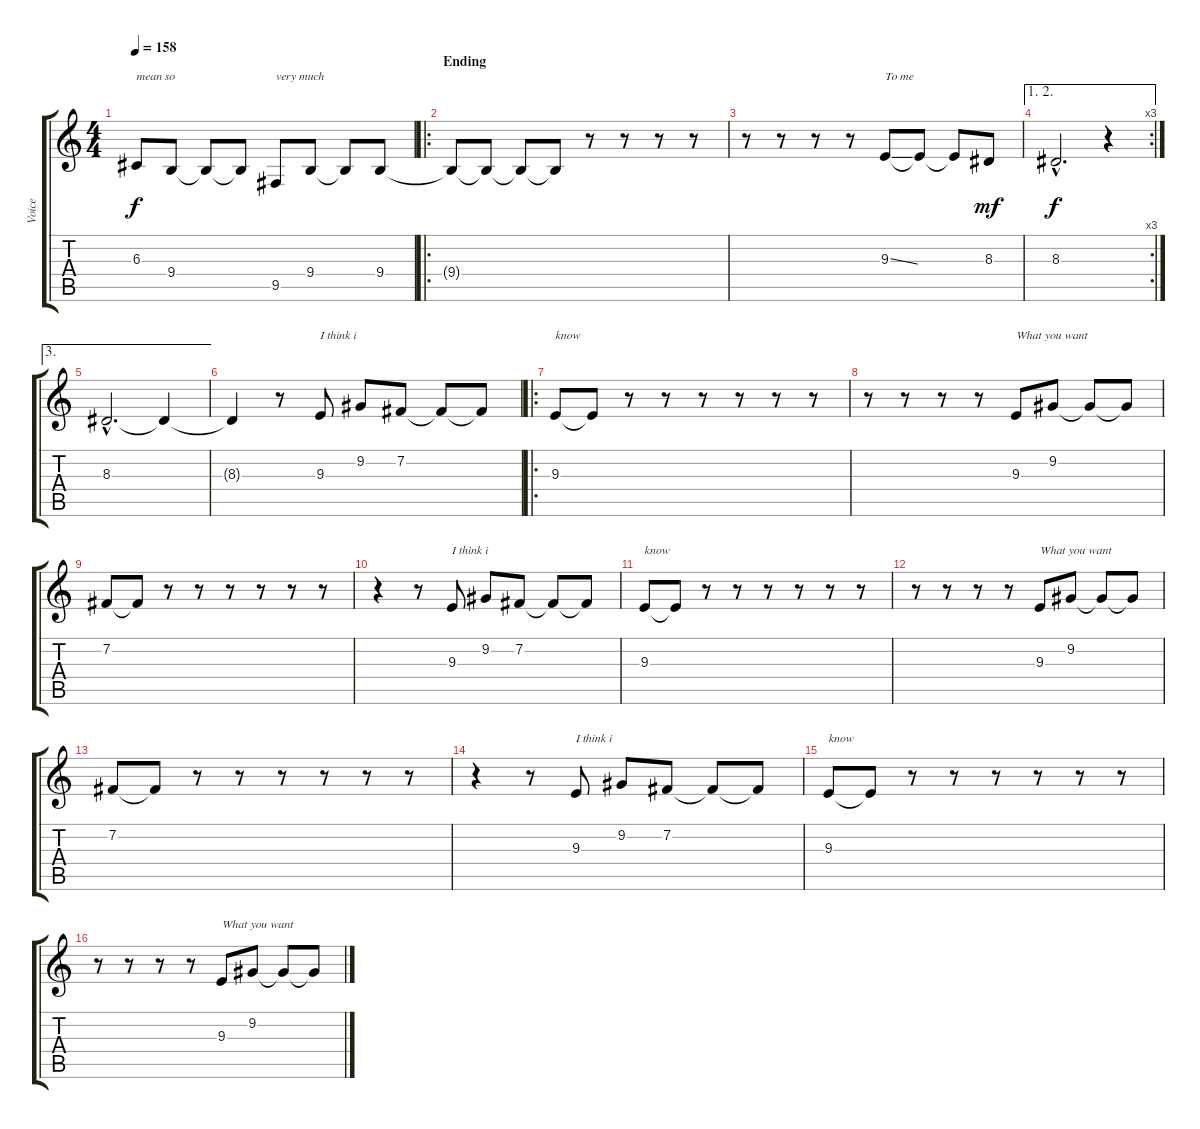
\track ("Voice" "Voice") {instrument voiceoohs}
\staff {score tabs}
\tuning (E4 B3 G3 D3 A2 E2) {hide}
\ts (4 4)
\tempo 158
\clef g2
\ks c
6.3.8{txt "mean so" dy f} 9.4.8 9.4{t}.8 9.4{t}.8 9.5.8{txt "very much"} 9.4.8 9.4{t}.8 9.4.8 |
\ro
\section ("" "Ending")
9.4{t}.8 9.4{t}.8 9.4{t}.8 9.4{t}.8 r.8 r.8 r.8 r.8 |
r.8 r.8 r.8 r.8 9.3{ss}.8{txt "To me"} 9.3{t}.8 9.3{t}.8 8.3.8{dy mf} |
\ae (1 2)
\rc 3
8.3{hac}.2{d dy f} r.4 |
\ae 3
8.3{hac}.2{d} 8.3{t}.4 |
8.3{t}.4 r.8 9.3.8{txt "I think i"} 9.2.8 7.2.8 7.2{t}.8 7.2{t}.8 |
\ro
9.3.8{txt "know"} 9.3{t}.8 r.8 r.8 r.8 r.8 r.8 r.8 |
r.8 r.8 r.8 r.8 9.3.8{txt "What you want"} 9.2.8 9.2{t}.8 9.2{t}.8 |
7.2.8 7.2{t}.8 r.8 r.8 r.8 r.8 r.8 r.8 |
r.4 r.8 9.3.8{txt "I think i"} 9.2.8 7.2.8 7.2{t}.8 7.2{t}.8 |
9.3.8{txt "know"} 9.3{t}.8 r.8 r.8 r.8 r.8 r.8 r.8 |
r.8 r.8 r.8 r.8 9.3.8{txt "What you want"} 9.2.8 9.2{t}.8 9.2{t}.8 |
7.2.8 7.2{t}.8 r.8 r.8 r.8 r.8 r.8 r.8 |
r.4 r.8 9.3.8{txt "I think i"} 9.2.8 7.2.8 7.2{t}.8 7.2{t}.8 |
9.3.8{txt "know"} 9.3{t}.8 r.8 r.8 r.8 r.8 r.8 r.8 |
r.8 r.8 r.8 r.8 9.3.8{txt "What you want"} 9.2.8 9.2{t}.8 9.2{t}.8
